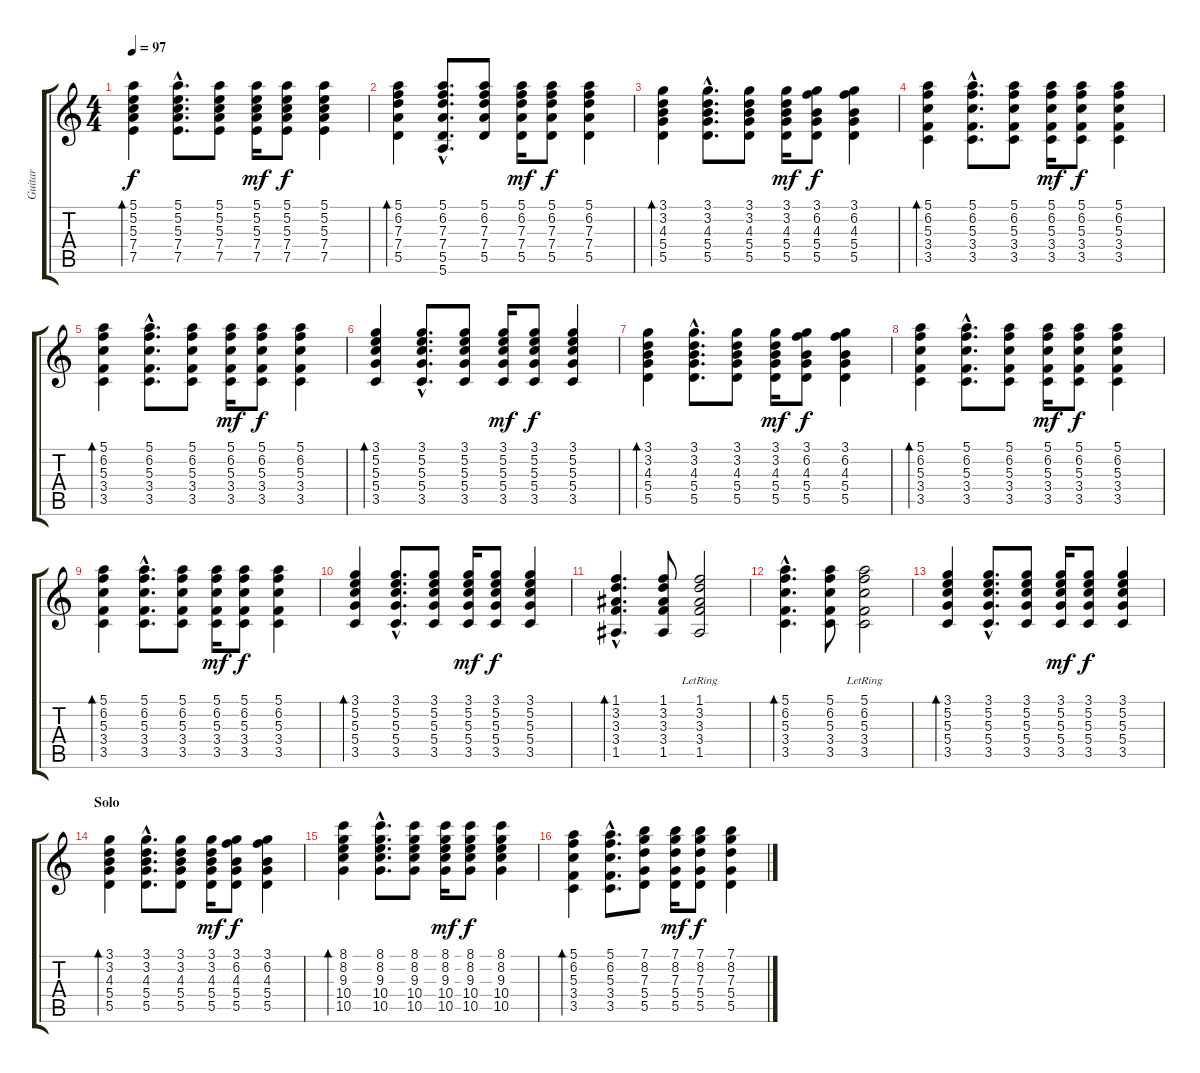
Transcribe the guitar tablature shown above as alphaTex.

\track ("Guitar" "Guitar") {instrument acousticguitarsteel}
\staff {score tabs}
\tuning (E4 B3 G3 D3 A2 E2) {hide}
\ts (4 4)
\tempo 97
\clef g2
\ks c
(5.1 5.2 5.3 7.4 7.5).4{bd 60 dy f} (5.1{hac} 5.2{hac} 5.3{hac} 7.4{hac} 7.5{hac}).8{d} (5.1 5.2 5.3 7.4 7.5).8 (5.1 5.2 5.3 7.4 7.5).16{dy mf} (5.1 5.2 5.3 7.4 7.5).8{dy f} (5.1 5.2 5.3 7.4 7.5).4 |
(5.1 6.2 7.3 7.4 5.5).4{bd 60} (5.1{hac} 6.2{hac} 7.3{hac} 7.4{hac} 5.5{hac} 5.6{hac}).8{d} (5.1 6.2 7.3 7.4 5.5).8 (5.1 6.2 7.3 7.4 5.5).16{dy mf} (5.1 6.2 7.3 7.4 5.5).8{dy f} (5.1 6.2 7.3 7.4 5.5).4 |
(3.1 3.2 4.3 5.4 5.5).4{bd 60} (3.1{hac} 3.2{hac} 4.3{hac} 5.4{hac} 5.5{hac}).8{d} (3.1 3.2 4.3 5.4 5.5).8 (3.1 3.2 4.3 5.4 5.5).16{dy mf} (3.1 6.2 4.3 5.4 5.5).8{dy f} (3.1 6.2 4.3 5.4 5.5).4 |
(5.1 6.2 5.3 3.4 3.5).4{bd 60} (5.1{hac} 6.2{hac} 5.3{hac} 3.4{hac} 3.5{hac}).8{d} (5.1 6.2 5.3 3.4 3.5).8 (5.1 6.2 5.3 3.4 3.5).16{dy mf} (5.1 6.2 5.3 3.4 3.5).8{dy f} (5.1 6.2 5.3 3.4 3.5).4 |
(5.1 6.2 5.3 3.4 3.5).4{bd 60} (5.1{hac} 6.2{hac} 5.3{hac} 3.4{hac} 3.5{hac}).8{d} (5.1 6.2 5.3 3.4 3.5).8 (5.1 6.2 5.3 3.4 3.5).16{dy mf} (5.1 6.2 5.3 3.4 3.5).8{dy f} (5.1 6.2 5.3 3.4 3.5).4 |
(3.1 5.2 5.3 5.4 3.5).4{bd 60} (3.1{hac} 5.2{hac} 5.3{hac} 5.4{hac} 3.5{hac}).8{d} (3.1 5.2 5.3 5.4 3.5).8 (3.1 5.2 5.3 5.4 3.5).16{dy mf} (3.1 5.2 5.3 5.4 3.5).8{dy f} (3.1 5.2 5.3 5.4 3.5).4 |
(3.1 3.2 4.3 5.4 5.5).4{bd 60} (3.1{hac} 3.2{hac} 4.3{hac} 5.4{hac} 5.5{hac}).8{d} (3.1 3.2 4.3 5.4 5.5).8 (3.1 3.2 4.3 5.4 5.5).16{dy mf} (3.1 6.2 4.3 5.4 5.5).8{dy f} (3.1 6.2 4.3 5.4 5.5).4 |
(5.1 6.2 5.3 3.4 3.5).4{bd 60} (5.1{hac} 6.2{hac} 5.3{hac} 3.4{hac} 3.5{hac}).8{d} (5.1 6.2 5.3 3.4 3.5).8 (5.1 6.2 5.3 3.4 3.5).16{dy mf} (5.1 6.2 5.3 3.4 3.5).8{dy f} (5.1 6.2 5.3 3.4 3.5).4 |
(5.1 6.2 5.3 3.4 3.5).4{bd 60} (5.1{hac} 6.2{hac} 5.3{hac} 3.4{hac} 3.5{hac}).8{d} (5.1 6.2 5.3 3.4 3.5).8 (5.1 6.2 5.3 3.4 3.5).16{dy mf} (5.1 6.2 5.3 3.4 3.5).8{dy f} (5.1 6.2 5.3 3.4 3.5).4 |
(3.1 5.2 5.3 5.4 3.5).4{bd 60} (3.1{hac} 5.2{hac} 5.3{hac} 5.4{hac} 3.5{hac}).8{d} (3.1 5.2 5.3 5.4 3.5).8 (3.1 5.2 5.3 5.4 3.5).16{dy mf} (3.1 5.2 5.3 5.4 3.5).8{dy f} (3.1 5.2 5.3 5.4 3.5).4 |
(1.1{hac} 3.2{hac} 3.3{hac} 3.4{hac} 1.5{hac}).4{d bd 60} (1.1 3.2 3.3 3.4 1.5).8 (1.1{lr} 3.2{lr} 3.3{lr} 3.4{lr} 1.5{lr}).2 |
(5.1{hac} 6.2{hac} 5.3{hac} 3.4{hac} 3.5{hac}).4{d bd 60} (5.1 6.2 5.3 3.4 3.5).8 (5.1{lr} 6.2{lr} 5.3{lr} 3.4{lr} 3.5{lr}).2 |
(3.1 5.2 5.3 5.4 3.5).4{bd 60} (3.1{hac} 5.2{hac} 5.3{hac} 5.4{hac} 3.5{hac}).8{d} (3.1 5.2 5.3 5.4 3.5).8 (3.1 5.2 5.3 5.4 3.5).16{dy mf} (3.1 5.2 5.3 5.4 3.5).8{dy f} (3.1 5.2 5.3 5.4 3.5).4 |
\section ("" "Solo")
(3.1 3.2 4.3 5.4 5.5).4{bd 60} (3.1{hac} 3.2{hac} 4.3{hac} 5.4{hac} 5.5{hac}).8{d} (3.1 3.2 4.3 5.4 5.5).8 (3.1 3.2 4.3 5.4 5.5).16{dy mf} (3.1 6.2 4.3 5.4 5.5).8{dy f} (3.1 6.2 4.3 5.4 5.5).4 |
(8.1 8.2 9.3 10.4 10.5).4{bd 30} (8.1{hac} 8.2{hac} 9.3{hac} 10.4{hac} 10.5{hac}).8{d} (8.1 8.2 9.3 10.4 10.5).8 (8.1 8.2 9.3 10.4 10.5).16{dy mf} (8.1 8.2 9.3 10.4 10.5).8{dy f} (8.1 8.2 9.3 10.4 10.5).4 |
(5.1 6.2 5.3 3.4 3.5).4{bd 30} (5.1{hac} 6.2{hac} 5.3{hac} 3.4{hac} 3.5{hac}).8{d} (7.1 8.2 7.3 5.4 5.5).8 (7.1 8.2 7.3 5.4 5.5).16{dy mf} (7.1 8.2 7.3 5.4 5.5).8{dy f} (7.1 8.2 7.3 5.4 5.5).4
